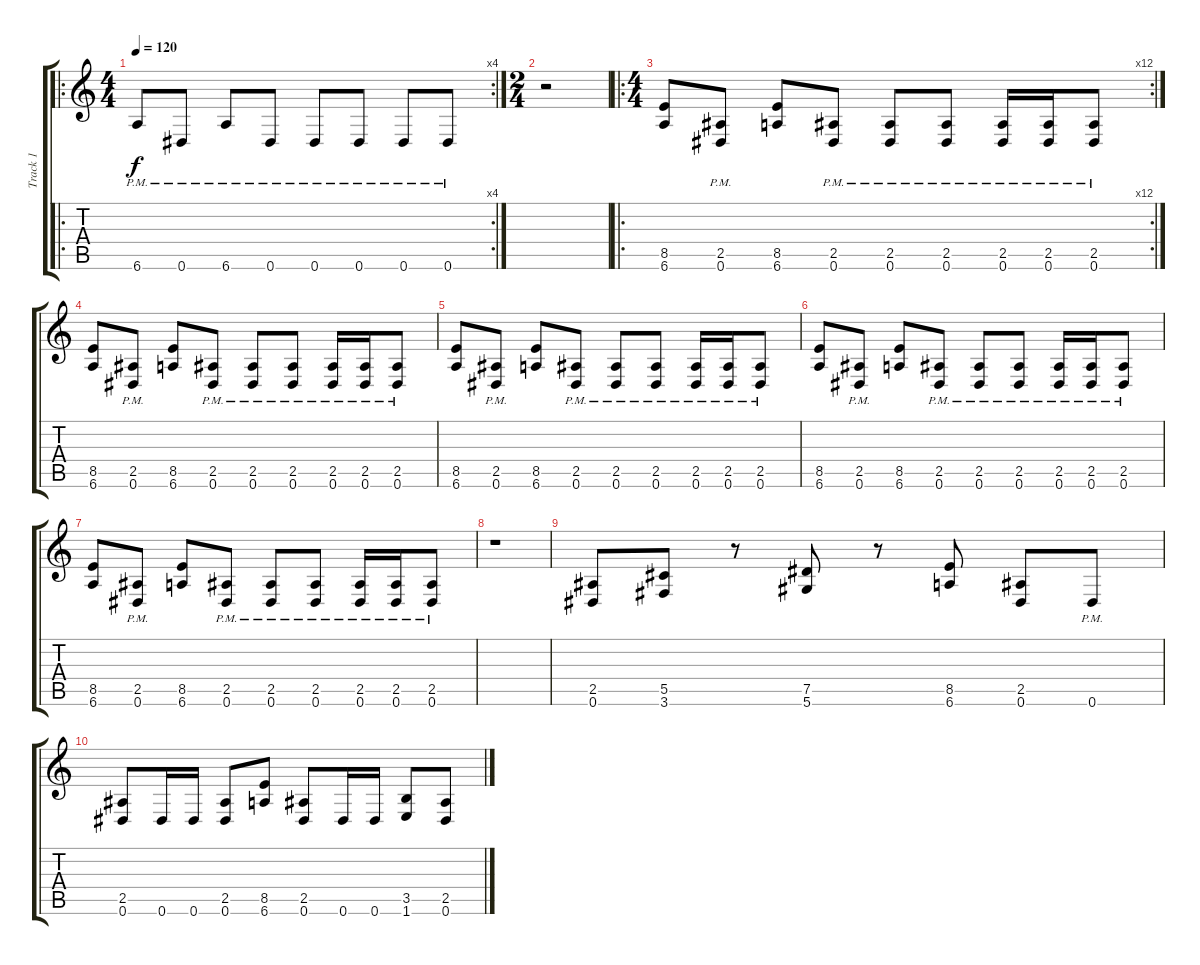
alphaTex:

\track ("Track 1" "Track 1") {instrument distortionguitar}
\staff {score tabs}
\tuning (Eb4 Bb3 Gb3 Db3 Ab2 Eb2) {hide}
\ro
\rc 4
\ts (4 4)
\tempo 120
\clef g2
\ks c
6.6{pm}.8{dy f instrument distortionguitar} 0.6{pm}.8 6.6{pm}.8 0.6{pm}.8 0.6{pm}.8 0.6{pm}.8 0.6{pm}.8 0.6{pm}.8 |
\ts (2 4)
r.2 |
\ro
\rc 12
\ts (4 4)
(8.5 6.6).8 (2.5{pm} 0.6{pm}).8 (8.5 6.6).8 (2.5{pm} 0.6{pm}).8 (2.5{pm} 0.6{pm}).8 (2.5{pm} 0.6{pm}).8 (2.5{pm} 0.6{pm}).16 (2.5{pm} 0.6{pm}).16 (2.5{pm} 0.6{pm}).8 |
(8.5 6.6).8 (2.5{pm} 0.6{pm}).8 (8.5 6.6).8 (2.5{pm} 0.6{pm}).8 (2.5{pm} 0.6{pm}).8 (2.5{pm} 0.6{pm}).8 (2.5{pm} 0.6{pm}).16 (2.5{pm} 0.6{pm}).16 (2.5{pm} 0.6{pm}).8 |
(8.5 6.6).8 (2.5{pm} 0.6{pm}).8 (8.5 6.6).8 (2.5{pm} 0.6{pm}).8 (2.5{pm} 0.6{pm}).8 (2.5{pm} 0.6{pm}).8 (2.5{pm} 0.6{pm}).16 (2.5{pm} 0.6{pm}).16 (2.5{pm} 0.6{pm}).8 |
(8.5 6.6).8 (2.5{pm} 0.6{pm}).8 (8.5 6.6).8 (2.5{pm} 0.6{pm}).8 (2.5{pm} 0.6{pm}).8 (2.5{pm} 0.6{pm}).8 (2.5{pm} 0.6{pm}).16 (2.5{pm} 0.6{pm}).16 (2.5{pm} 0.6{pm}).8 |
(8.5 6.6).8 (2.5{pm} 0.6{pm}).8 (8.5 6.6).8 (2.5{pm} 0.6{pm}).8 (2.5{pm} 0.6{pm}).8 (2.5{pm} 0.6{pm}).8 (2.5{pm} 0.6{pm}).16 (2.5{pm} 0.6{pm}).16 (2.5{pm} 0.6{pm}).8 |
r.1 |
(2.5 0.6).8 (5.5 3.6).8 r.8 (7.5 5.6).8 r.8 (8.5 6.6).8 (2.5 0.6).8 0.6{pm}.8 |
(2.5 0.6).8 0.6.16 0.6.16 (2.5 0.6).8 (8.5 6.6).8 (2.5 0.6).8 0.6.16 0.6.16 (3.5 1.6).8 (2.5 0.6).8
